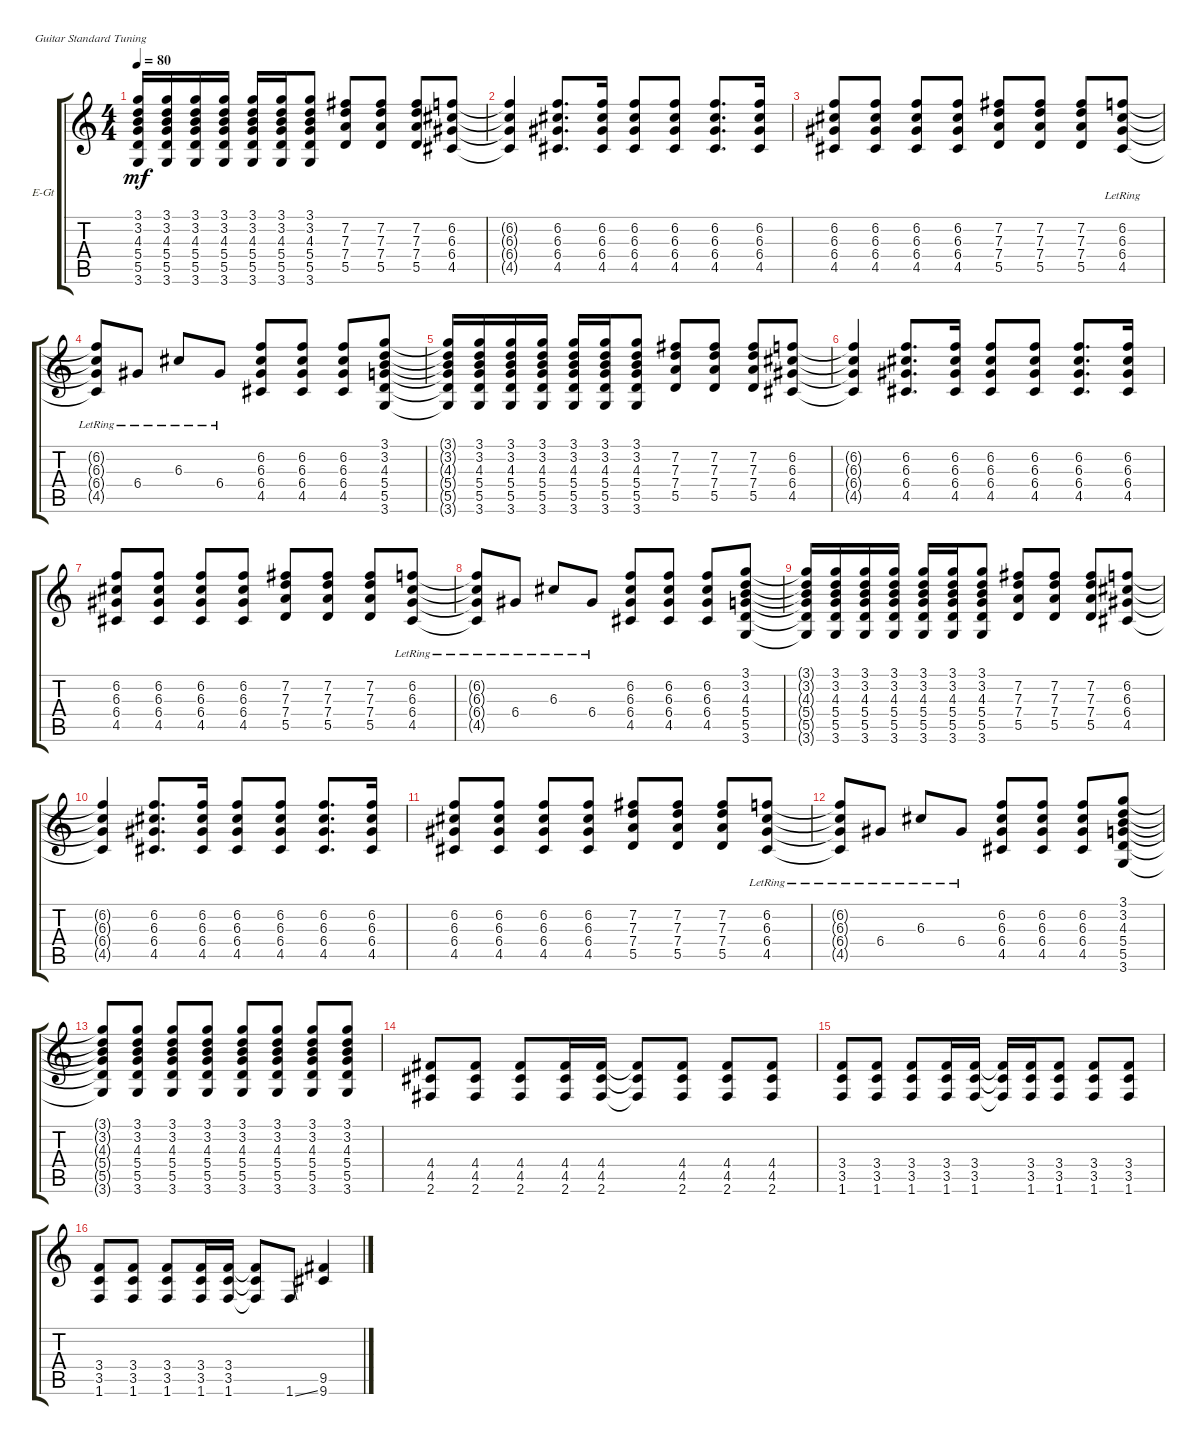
\defaultSystemsLayout 4
\bracketExtendMode groupsimilarinstruments
\firstSystemTrackNameOrientation horizontal
\otherSystemsTrackNameOrientation horizontal
\track ("Electric Guitar" "E-Gt") {instrument distortionguitar}
\staff {score tabs}
\tuning (E4 B3 G3 D3 A2 E2)
\ts (4 4)
\tempo 80
\clef g2
\scale
1.03909
\ks c
(3.6{t} 5.5{t} 5.4{t} 4.3{t} 3.2{t} 3.1{t}).16{dy mf} (3.6 5.5 5.4 4.3 3.2 3.1).16 (3.6 5.5 5.4 4.3 3.2 3.1).16 (3.6 5.5 5.4 4.3 3.2 3.1).16 (3.6 5.5 5.4 4.3 3.2 3.1).16 (3.6 5.5 5.4 4.3 3.2 3.1).16 (3.6 5.5 5.4 4.3 3.2 3.1).8 (5.5 7.4 7.3 7.2).8 (5.5 7.4 7.3 7.2).8 (5.5 7.4 7.3 7.2).8 (4.5 6.4 6.3 6.2).8 |
\scale
0.960908 (4.5{t} 6.4{t} 6.3{t} 6.2{t}).4 (4.5 6.4 6.3 6.2).8{d} (4.5 6.4 6.3 6.2).16 (4.5 6.4 6.3 6.2).8 (4.5 6.4 6.3 6.2).8 (4.5 6.4 6.2 6.3).8{d} (4.5 6.4 6.3 6.2).16 |
\scale
1.03909 (4.5 6.4 6.3 6.2).8 (4.5 6.4 6.3 6.2).8 (4.5 6.4 6.3 6.2).8 (4.5 6.4 6.3 6.2).8 (5.5 7.4 7.3 7.2).8 (5.5 7.4 7.3 7.2).8 (5.5 7.4 7.3 7.2).8 (4.5{lr} 6.4{lr} 6.3{lr} 6.2{lr}).8 |
\scale
0.960908 (4.5{lr t} 6.4{lr t} 6.3{lr t} 6.2{lr t}).8 6.4{lr}.8 6.3{lr}.8 6.4{lr}.8 (4.5 6.4 6.3 6.2).8 (4.5 6.4 6.3 6.2).8 (4.5 6.4 6.3 6.2).8 (3.6 5.5 5.4 4.3 3.2 3.1).8 |
\scale
1.03909 (3.6{t} 5.5{t} 5.4{t} 4.3{t} 3.2{t} 3.1{t}).16 (3.6 5.5 5.4 4.3 3.2 3.1).16 (3.6 5.5 5.4 4.3 3.2 3.1).16 (3.6 5.5 5.4 4.3 3.2 3.1).16 (3.6 5.5 5.4 4.3 3.2 3.1).16 (3.6 5.5 5.4 4.3 3.2 3.1).16 (3.6 5.5 5.4 4.3 3.2 3.1).8 (5.5 7.4 7.3 7.2).8 (5.5 7.4 7.3 7.2).8 (5.5 7.4 7.3 7.2).8 (4.5 6.4 6.3 6.2).8 |
\scale
0.960908 (4.5{t} 6.4{t} 6.3{t} 6.2{t}).4 (4.5 6.4 6.3 6.2).8{d} (4.5 6.4 6.3 6.2).16 (4.5 6.4 6.3 6.2).8 (4.5 6.4 6.3 6.2).8 (4.5 6.4 6.2 6.3).8{d} (4.5 6.4 6.3 6.2).16 |
\scale
1.03909 (4.5 6.4 6.3 6.2).8 (4.5 6.4 6.3 6.2).8 (4.5 6.4 6.3 6.2).8 (4.5 6.4 6.3 6.2).8 (5.5 7.4 7.3 7.2).8 (5.5 7.4 7.3 7.2).8 (5.5 7.4 7.3 7.2).8 (4.5{lr} 6.4{lr} 6.3{lr} 6.2{lr}).8 |
\scale
0.960908 (4.5{lr t} 6.4{lr t} 6.3{lr t} 6.2{lr t}).8 6.4{lr}.8 6.3{lr}.8 6.4{lr}.8 (4.5 6.4 6.3 6.2).8 (4.5 6.4 6.3 6.2).8 (4.5 6.4 6.3 6.2).8 (3.6 5.5 5.4 4.3 3.2 3.1).8 |
\scale
1.03909 (3.6{t} 5.5{t} 5.4{t} 4.3{t} 3.2{t} 3.1{t}).16 (3.6 5.5 5.4 4.3 3.2 3.1).16 (3.6 5.5 5.4 4.3 3.2 3.1).16 (3.6 5.5 5.4 4.3 3.2 3.1).16 (3.6 5.5 5.4 4.3 3.2 3.1).16 (3.6 5.5 5.4 4.3 3.2 3.1).16 (3.6 5.5 5.4 4.3 3.2 3.1).8 (5.5 7.4 7.3 7.2).8 (5.5 7.4 7.3 7.2).8 (5.5 7.4 7.3 7.2).8 (4.5 6.4 6.3 6.2).8 |
\scale
0.960908 (4.5{t} 6.4{t} 6.3{t} 6.2{t}).4 (4.5 6.4 6.3 6.2).8{d} (4.5 6.4 6.3 6.2).16 (4.5 6.4 6.3 6.2).8 (4.5 6.4 6.3 6.2).8 (4.5 6.4 6.2 6.3).8{d} (4.5 6.4 6.3 6.2).16 |
\scale
1.03909 (4.5 6.4 6.3 6.2).8 (4.5 6.4 6.3 6.2).8 (4.5 6.4 6.3 6.2).8 (4.5 6.4 6.3 6.2).8 (5.5 7.4 7.3 7.2).8 (5.5 7.4 7.3 7.2).8 (5.5 7.4 7.3 7.2).8 (4.5{lr} 6.4{lr} 6.3{lr} 6.2{lr}).8 |
\scale
0.960908 (4.5{lr t} 6.4{lr t} 6.3{lr t} 6.2{lr t}).8 6.4{lr}.8 6.3{lr}.8 6.4{lr}.8 (4.5 6.4 6.3 6.2).8 (4.5 6.4 6.3 6.2).8 (4.5 6.4 6.3 6.2).8 (3.6 5.5 5.4 4.3 3.2 3.1).8 |
\scale
1.03909 (3.6{t} 5.5{t} 5.4{t} 4.3{t} 3.2{t} 3.1{t}).8 (3.6 5.5 5.4 4.3 3.2 3.1).8 (3.6 5.5 5.4 4.3 3.2 3.1).8 (3.6 5.5 5.4 4.3 3.2 3.1).8 (3.6 5.5 5.4 4.3 3.2 3.1).8 (3.6 5.5 5.4 4.3 3.2 3.1).8 (3.6 5.5 5.4 4.3 3.2 3.1).8 (3.6 5.5 5.4 4.3 3.2 3.1).8 |
\scale
0.960908 (2.6 4.5 4.4).8 (2.6 4.5 4.4).8 (2.6 4.5 4.4).8 (2.6 4.5 4.4).16 (2.6 4.5 4.4).16 (2.6{t} 4.5{t} 4.4{t}).8 (2.6 4.5 4.4).8 (2.6 4.5 4.4).8 (2.6 4.5 4.4).8 |
\scale
1.03909 (1.6 3.5 3.4).8 (1.6 3.5 3.4).8 (1.6 3.5 3.4).8 (1.6 3.5 3.4).16 (1.6 3.5 3.4).16 (1.6{t} 3.5{t} 3.4{t}).16 (1.6 3.5 3.4).16 (1.6 3.5 3.4).8 (1.6 3.5 3.4).8 (1.6 3.5 3.4).8 |
\scale
0.960908 (1.6 3.5 3.4).8 (1.6 3.5 3.4).8 (1.6 3.5 3.4).8 (1.6 3.5 3.4).16 (1.6 3.5 3.4).16 (1.6{t} 3.5{t} 3.4{t}).8 1.6{ss}.8 (9.6 9.5).4
